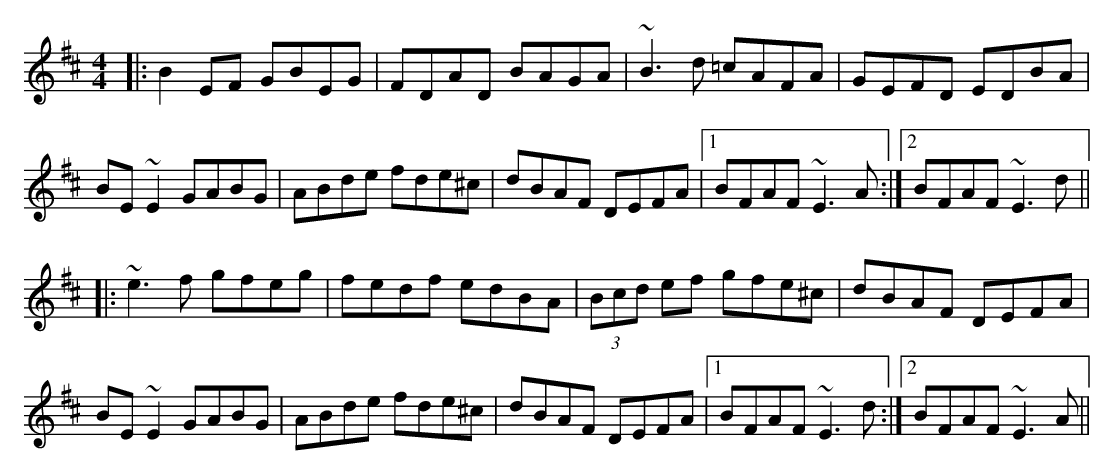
X:1
M:4/4
K:D
|:B2EF GBEG|FDAD BAGA|~B3d =cAFA|GEFD EDBA|
BE~E2 GABG|ABde fde^c|dBAF DEFA|1 BFAF ~E3A:|2 BFAF ~E3d||
|:~e3f gfeg|fedf edBA|(3Bcd ef gfe^c|dBAF DEFA|
BE~E2 GABG|ABde fde^c|dBAF DEFA|1 BFAF ~E3d:|2 BFAF ~E3A||
